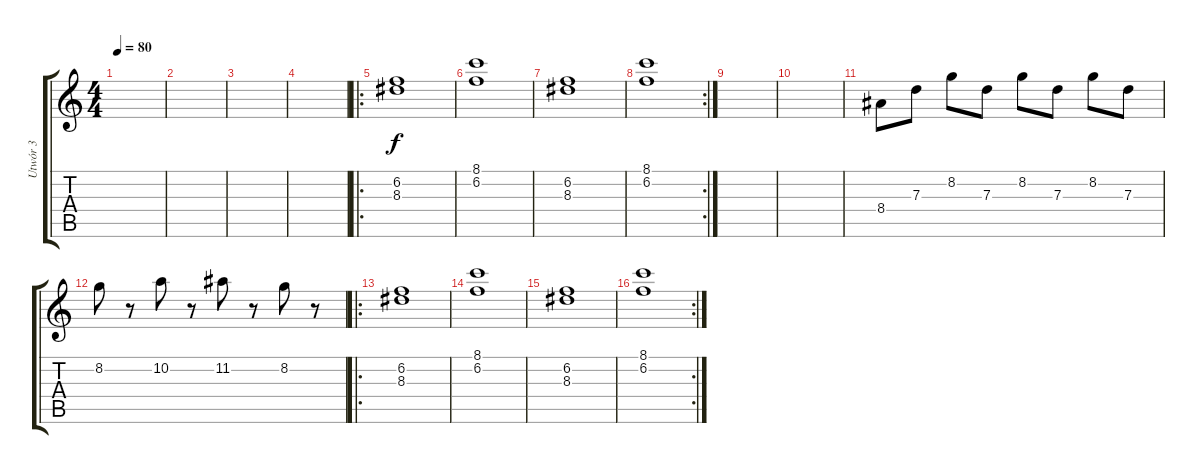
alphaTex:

\track ("Utwór 3" "Utwór 3") {instrument electricbassfinger}
\staff {score tabs}
\tuning (E4 B3 G3 D3 A2 E2) {hide}
\ts (4 4)
\tempo 80
\clef g2
\ks c
|
|
|
|
\ro
(6.2 8.3).1 |
(8.1 6.2).1 |
(6.2 8.3).1 |
\rc 2
(8.1 6.2).1 |
|
|
8.4.8 7.3.8 8.2.8 7.3.8 8.2.8 7.3.8 8.2.8 7.3.8 |
8.2.8 r.8 10.2.8 r.8 11.2.8 r.8 8.2.8 r.8 |
\ro
(6.2 8.3).1 |
(8.1 6.2).1 |
(6.2 8.3).1 |
\rc 2
(8.1 6.2).1
